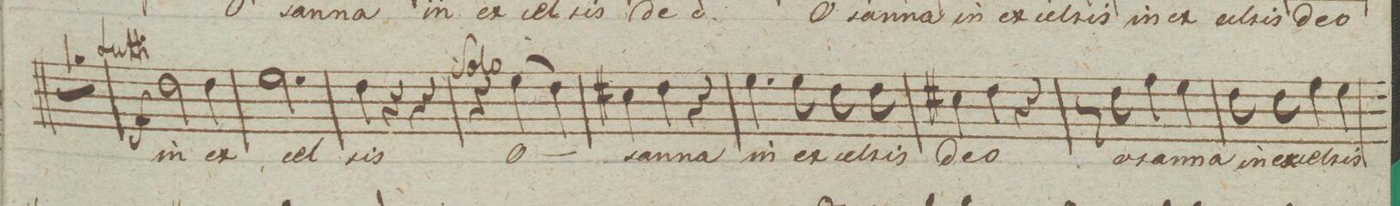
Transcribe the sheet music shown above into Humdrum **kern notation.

**kern	**text	**dynam
*I"Alto.	*	*
*clefC3	*	*
*k[]	*	*
*M3/4	*	*
2.r	.	.
=109	=109	=109
2e\	in	f
4e\	ex-	.
=110	=110	=110
2.f\	-cel-	.
=111	=111	=111
4e\	-sis	.
4r	.	.
4r	.	.
=112	=112	=112
4r	.	.
(4f\	o-	.
4e\)	.	.
=113	=113	=113
4d#X\	-san-	.
4e\	-na	.
4r	.	.
=114	=114	=114
4.f\	in	.
8f\	ex-	.
8e\	-cel-	.
8e\	-sis	.
=115	=115	=115
4d#X\	de-	.
4e\	-o	.
4r	.	.
=116	=116	=116
8r	.	.
8e\	o-	.
4g\	-san-	.
4f\	-na	.
=117	=117	=117
8e\	in	.
8e\	ex-	.
4g\	-cel-	.
4f\	-sis	.
=118	=118	=118
*-	*-	*-
